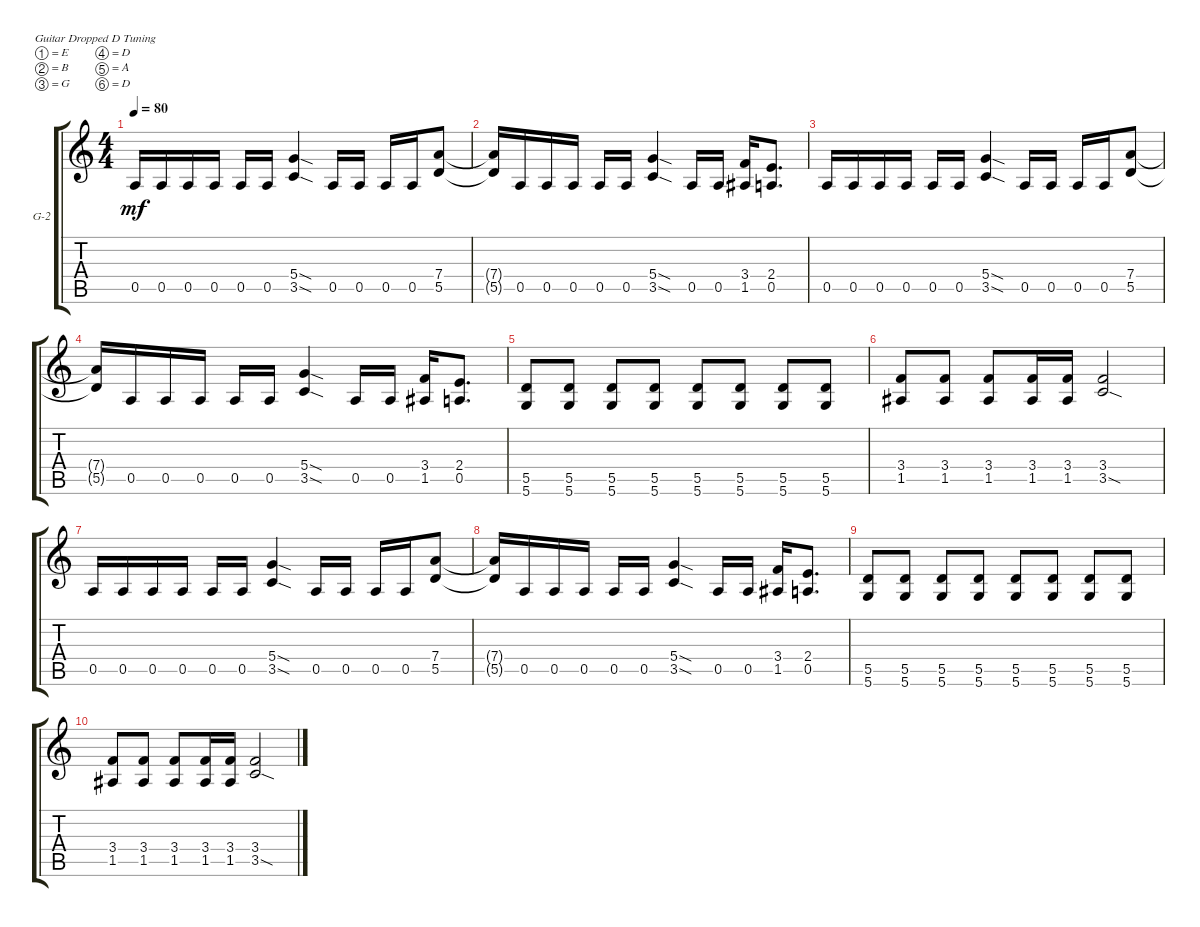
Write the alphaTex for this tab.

\defaultSystemsLayout 4
\bracketExtendMode groupsimilarinstruments
\firstSystemTrackNameOrientation horizontal
\otherSystemsTrackNameOrientation horizontal
\track ("Guitar-2" "G-2") {multiBarRest instrument overdrivenguitar}
\staff {score tabs}
\tuning (E4 B3 G3 D3 A2 D2)
\ts (4 4)
\tempo 80
\clef g2
\ks aminor
0.5.16{dy mf} 0.5.16 0.5.16 0.5.16 0.5.16 0.5.16 (3.5{sod} 5.4{sod}).4 0.5.16 0.5.16 0.5.16 0.5.16 (5.5 7.4).8 |
(5.5{t} 7.4{t}).16 0.5.16 0.5.16 0.5.16 0.5.16 0.5.16 (3.5{sod} 5.4{sod}).4 0.5.16 0.5.16 (1.5 3.4).16 (0.5 2.4).8{d} |
0.5.16 0.5.16 0.5.16 0.5.16 0.5.16 0.5.16 (3.5{sod} 5.4{sod}).4 0.5.16 0.5.16 0.5.16 0.5.16 (5.5 7.4).8 |
(5.5{t} 7.4{t}).16 0.5.16 0.5.16 0.5.16 0.5.16 0.5.16 (3.5{sod} 5.4{sod}).4 0.5.16 0.5.16 (1.5 3.4).16 (0.5 2.4).8{d} |
(5.6 5.5).8 (5.6 5.5).8 (5.6 5.5).8 (5.6 5.5).8 (5.6 5.5).8 (5.6 5.5).8 (5.6 5.5).8 (5.6 5.5).8 |
(1.5 3.4).8 (3.4 1.5).8 (1.5 3.4).8 (3.4 1.5).16 (3.4 1.5).16 (3.5{sod} 3.4).2 |
0.5.16 0.5.16 0.5.16 0.5.16 0.5.16 0.5.16 (3.5{sod} 5.4{sod}).4 0.5.16 0.5.16 0.5.16 0.5.16 (5.5 7.4).8 |
(5.5{t} 7.4{t}).16 0.5.16 0.5.16 0.5.16 0.5.16 0.5.16 (3.5{sod} 5.4{sod}).4 0.5.16 0.5.16 (1.5 3.4).16 (0.5 2.4).8{d} |
(5.6 5.5).8 (5.6 5.5).8 (5.6 5.5).8 (5.6 5.5).8 (5.6 5.5).8 (5.6 5.5).8 (5.6 5.5).8 (5.6 5.5).8 |
(1.5 3.4).8 (3.4 1.5).8 (1.5 3.4).8 (3.4 1.5).16 (3.4 1.5).16 (3.5{sod} 3.4).2
